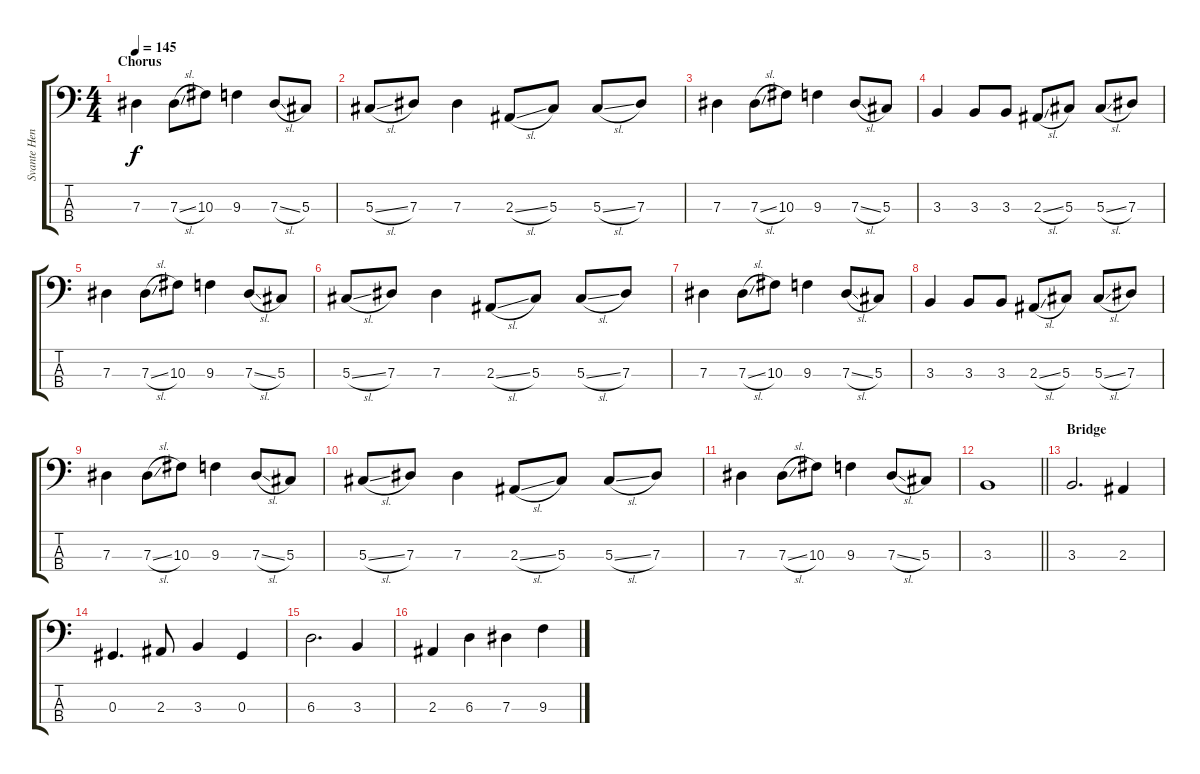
\track ("Svante Henrysson" "Svante Hen") {instrument electricbassfinger}
\staff {score tabs}
\tuning (Gb2 Db2 Ab1 Eb1) {hide}
\ts (4 4)
\section ("" "Chorus")
\tempo 145
\clef f4
\ks c
7.3.4{dy f} 7.3{sl}.8 10.3.8 9.3.4 7.3{sl}.8 5.3.8 |
5.3{sl}.8 7.3.8 7.3.4 2.3{sl}.8 5.3.8 5.3{sl}.8 7.3.8 |
7.3.4 7.3{sl}.8 10.3.8 9.3.4 7.3{sl}.8 5.3.8 |
3.3.4 3.3.8 3.3.8 2.3{sl}.8 5.3.8 5.3{sl}.8 7.3.8 |
7.3.4 7.3{sl}.8 10.3.8 9.3.4 7.3{sl}.8 5.3.8 |
5.3{sl}.8 7.3.8 7.3.4 2.3{sl}.8 5.3.8 5.3{sl}.8 7.3.8 |
7.3.4 7.3{sl}.8 10.3.8 9.3.4 7.3{sl}.8 5.3.8 |
3.3.4 3.3.8 3.3.8 2.3{sl}.8 5.3.8 5.3{sl}.8 7.3.8 |
7.3.4 7.3{sl}.8 10.3.8 9.3.4 7.3{sl}.8 5.3.8 |
5.3{sl}.8 7.3.8 7.3.4 2.3{sl}.8 5.3.8 5.3{sl}.8 7.3.8 |
7.3.4 7.3{sl}.8 10.3.8 9.3.4 7.3{sl}.8 5.3.8 |
\barLineRight lightlight
3.3.1 |
\section ("" "Bridge")
3.3.2{d} 2.3.4 |
0.3.4{d} 2.3.8 3.3.4 0.3.4 |
6.3.2{d} 3.3.4 |
2.3.4 6.3.4 7.3.4 9.3.4
